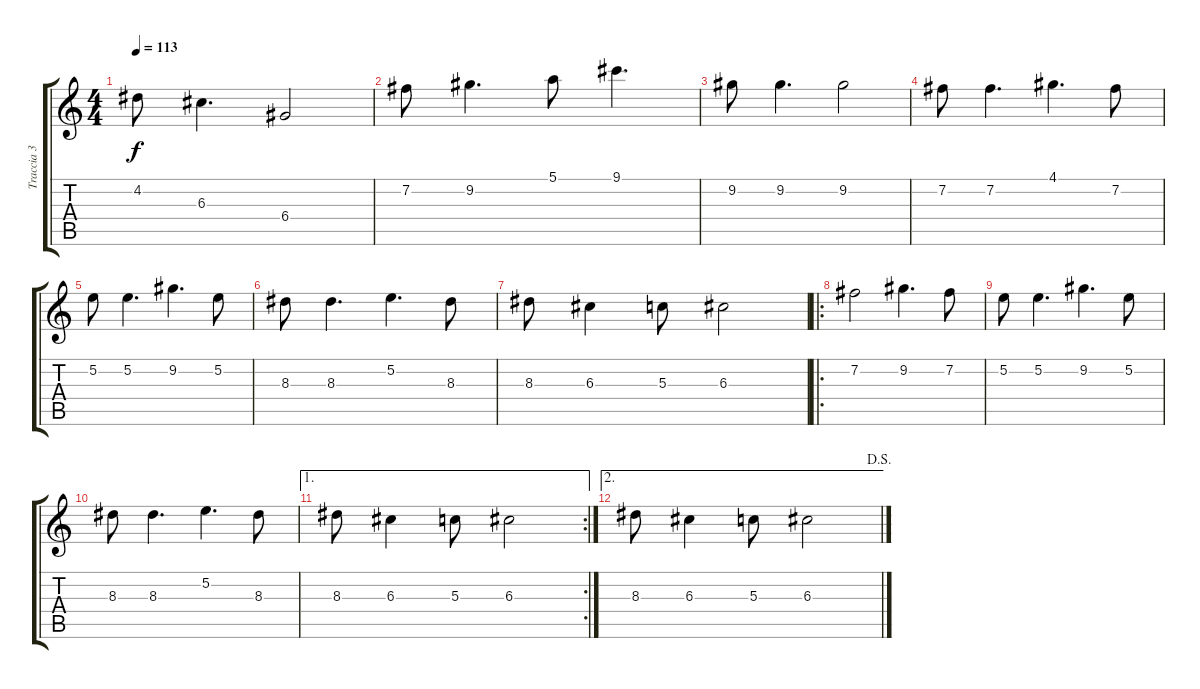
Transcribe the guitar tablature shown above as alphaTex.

\track ("Traccia 3" "Traccia 3") {instrument acousticguitarsteel}
\staff {score tabs}
\tuning (E4 B3 G3 D3 A2 E2) {hide}
\ts (4 4)
\tempo 113
\clef g2
\ks c
4.2.8{dy f} 6.3.4{d} 6.4.2 |
7.2.8 9.2.4{d} 5.1.8 9.1.4{d} |
9.2.8 9.2.4{d} 9.2.2 |
7.2.8 7.2.4{d} 4.1.4{d} 7.2.8 |
5.2.8 5.2.4{d} 9.2.4{d} 5.2.8 |
8.3.8 8.3.4{d} 5.2.4{d} 8.3.8 |
8.3.8 6.3.4 5.3.8 6.3.2 |
\ro
7.2.2 9.2.4{d} 7.2.8 |
5.2.8 5.2.4{d} 9.2.4{d} 5.2.8 |
8.3.8 8.3.4{d} 5.2.4{d} 8.3.8 |
\ae 1
\rc 2
8.3.8 6.3.4 5.3.8 6.3.2 |
\ae 2
\jump dalsegno
8.3.8 6.3.4 5.3.8 6.3.2
